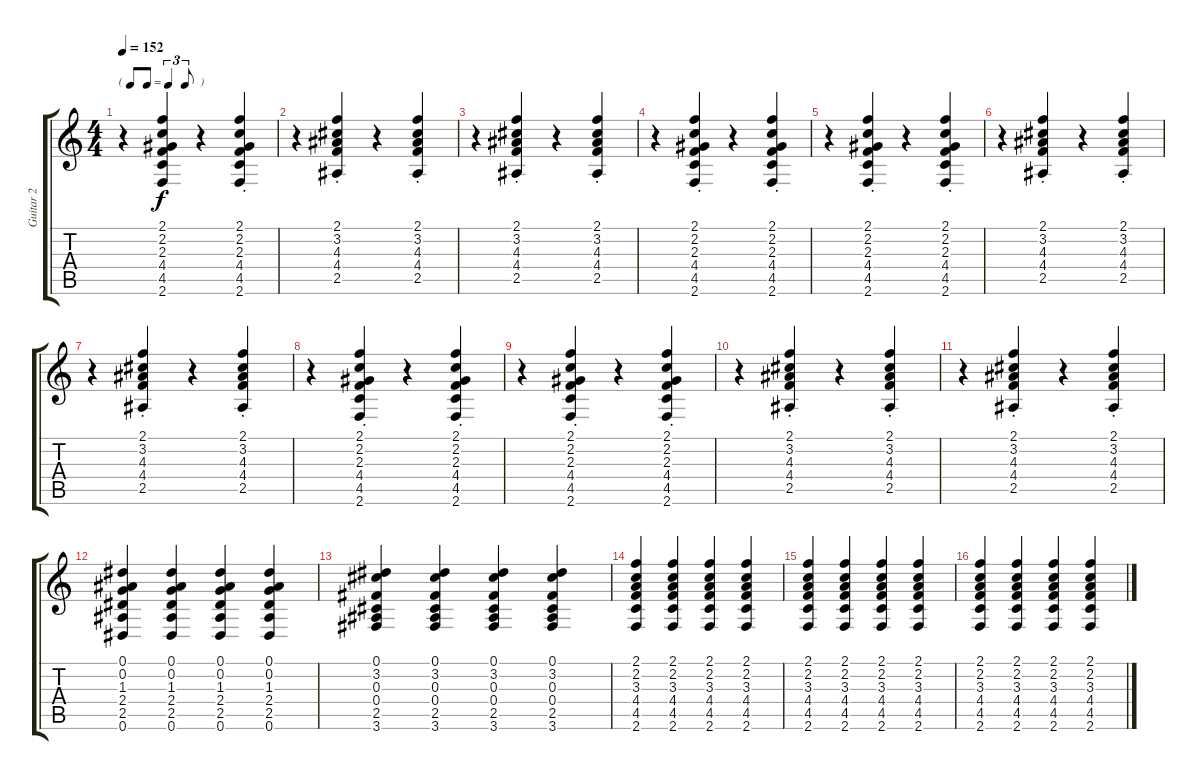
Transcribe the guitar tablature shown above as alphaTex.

\track ("Guitar 2" "Guitar 2") {instrument electricguitarclean}
\staff {score tabs}
\tuning (Eb4 Bb3 Gb3 Db3 Ab2 Eb2) {hide}
\ts (4 4)
\tf triplet8th
\tempo 152
\clef g2
\ks c
r.4{dy f} (2.1{st} 2.2{st} 2.3{st} 4.4{st} 4.5{st} 2.6{st}).4 r.4 (2.1{st} 2.2{st} 2.3{st} 4.4{st} 4.5{st} 2.6{st}).4 |
r.4 (2.1{st} 3.2{st} 4.3{st} 4.4{st} 2.5{st}).4 r.4 (2.1{st} 3.2{st} 4.3{st} 4.4{st} 2.5{st}).4 |
r.4 (2.1{st} 3.2{st} 4.3{st} 4.4{st} 2.5{st}).4 r.4 (2.1{st} 3.2{st} 4.3{st} 4.4{st} 2.5{st}).4 |
r.4 (2.1{st} 2.2{st} 2.3{st} 4.4{st} 4.5{st} 2.6{st}).4 r.4 (2.1{st} 2.2{st} 2.3{st} 4.4{st} 4.5{st} 2.6{st}).4 |
r.4 (2.1{st} 2.2{st} 2.3{st} 4.4{st} 4.5{st} 2.6{st}).4 r.4 (2.1{st} 2.2{st} 2.3{st} 4.4{st} 4.5{st} 2.6{st}).4 |
r.4 (2.1{st} 3.2{st} 4.3{st} 4.4{st} 2.5{st}).4 r.4 (2.1{st} 3.2{st} 4.3{st} 4.4{st} 2.5{st}).4 |
r.4 (2.1{st} 3.2{st} 4.3{st} 4.4{st} 2.5{st}).4 r.4 (2.1{st} 3.2{st} 4.3{st} 4.4{st} 2.5{st}).4 |
r.4 (2.1{st} 2.2{st} 2.3{st} 4.4{st} 4.5{st} 2.6{st}).4 r.4 (2.1{st} 2.2{st} 2.3{st} 4.4{st} 4.5{st} 2.6{st}).4 |
r.4 (2.1{st} 2.2{st} 2.3{st} 4.4{st} 4.5{st} 2.6{st}).4 r.4 (2.1{st} 2.2{st} 2.3{st} 4.4{st} 4.5{st} 2.6{st}).4 |
r.4 (2.1{st} 3.2{st} 4.3{st} 4.4{st} 2.5{st}).4 r.4 (2.1{st} 3.2{st} 4.3{st} 4.4{st} 2.5{st}).4 |
r.4 (2.1{st} 3.2{st} 4.3{st} 4.4{st} 2.5{st}).4 r.4 (2.1{st} 3.2{st} 4.3{st} 4.4{st} 2.5{st}).4 |
(0.1 0.2 1.3 2.4 2.5 0.6).4 (0.1 0.2 1.3 2.4 2.5 0.6).4 (0.1 0.2 1.3 2.4 2.5 0.6).4 (0.1 0.2 1.3 2.4 2.5 0.6).4 |
(0.1 3.2 0.3 0.4 2.5 3.6).4 (0.1 3.2 0.3 0.4 2.5 3.6).4 (0.1 3.2 0.3 0.4 2.5 3.6).4 (0.1 3.2 0.3 0.4 2.5 3.6).4 |
(2.1 2.2 3.3 4.4 4.5 2.6).4 (2.1 2.2 3.3 4.4 4.5 2.6).4 (2.1 2.2 3.3 4.4 4.5 2.6).4 (2.1 2.2 3.3 4.4 4.5 2.6).4 |
(2.1 2.2 3.3 4.4 4.5 2.6).4 (2.1 2.2 3.3 4.4 4.5 2.6).4 (2.1 2.2 3.3 4.4 4.5 2.6).4 (2.1 2.2 3.3 4.4 4.5 2.6).4 |
(2.1 2.2 3.3 4.4 4.5 2.6).4 (2.1 2.2 3.3 4.4 4.5 2.6).4 (2.1 2.2 3.3 4.4 4.5 2.6).4 (2.1 2.2 3.3 4.4 4.5 2.6).4
